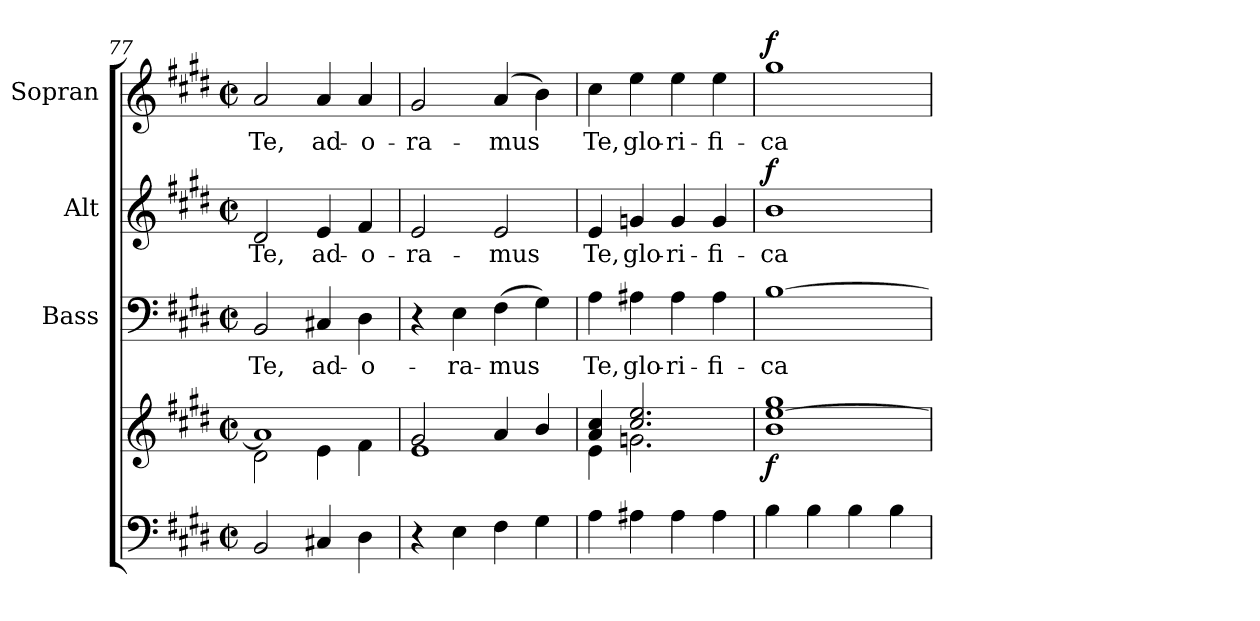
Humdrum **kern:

**kern	**kern	**dynam	**kern	**text	**kern	**text	**dynam	**kern	**text	**dynam
*part4	*part4	*part4	*part3	*part3	*part2	*part2	*part2	*part1	*part1	*part1
*staff5	*staff4	*staff4/5	*staff3	*staff3	*staff2	*staff2	*staff2	*staff1	*staff1	*staff1
*	*	*	*I"Bass	*	*I"Alt	*	*	*I"Sopran	*	*
*	*	*	*I'B.	*	*I'A.	*	*	*I'S.	*	*
*clefF4	*clefG2	*	*clefF4	*	*clefG2	*	*	*clefG2	*	*
*k[f#c#g#d#]	*k[f#c#g#d#]	*	*k[f#c#g#d#]	*	*k[f#c#g#d#]	*	*	*k[f#c#g#d#]	*	*
*E:	*E:	*	*E:	*	*E:	*	*	*E:	*	*
*M2/2	*M2/2	*	*M2/2	*	*M2/2	*	*	*M2/2	*	*
*met(c|)	*met(c|)	*	*met(c|)	*	*met(c|)	*	*	*met(c|)	*	*
=77	=77	=77	=77	=77	=77	=77	=77	=77	=77	=77
*	*^	*	*	*	*	*	*	*	*	*
!	!	!	!	!	!LO:LY:b	!	!LO:LY:b	!	!	!LO:LY:b	!
2BB/	1a]	2d#\	.	2BB/	Te,	2d#/	Te,	.	2a/	Te,	.
!	!	!	!	!	!LO:LY:b	!	!LO:LY:b	!	!	!LO:LY:b	!
4C#X/	.	4e\	.	4C#X/	ad-	4e/	ad-	.	4a/	ad-	.
!	!	!	!	!	!LO:LY:b	!	!LO:LY:b	!	!	!LO:LY:b	!
4D#\	.	4f#\	.	4D#\	-o-	4f#/	-o-	.	4a/	-o-	.
!!LO:LB:g=z
=78	=78	=78	=78	=78	=78	=78	=78	=78	=78	=78	=78
!	!	!	!	!	!	!	!LO:LY:b	!	!	!LO:LY:b	!
4r	2g#/	1e	.	4r	.	2e/	-ra-	.	2g#/	-ra-	.
!	!	!	!	!	!LO:LY:b	!	!	!	!	!	!
4E\	.	.	.	4E\	-ra-	.	.	.	.	.	.
!	!	!	!	!	!LO:LY:b	!	!LO:LY:b	!	!	!LO:LY:b	!
4F#\	4a/	.	.	(>4F#\	-mus	2e/	-mus	.	(4a/	-mus	.
4G#\	4b/	.	.	4G#\)	.	.	.	.	4b\)	.	.
=79	=79	=79	=79	=79	=79	=79	=79	=79	=79	=79	=79
!	!	!	!	!	!LO:LY:b	!	!LO:LY:b	!	!	!LO:LY:b	!
4A\	4a/ 4cc#/	4e\	.	4A\	Te,	4e/	Te,	.	4cc#\	Te,	.
!	!	!	!	!	!LO:LY:b	!	!LO:LY:b	!	!	!LO:LY:b	!
4A#X\	2.cc#/ 2.ee/	2.gn\	.	4A#X\	glo-	4gn/	glo-	.	4ee\	glo-	.
!	!	!	!	!	!LO:LY:b	!	!LO:LY:b	!	!	!LO:LY:b	!
4A#\	.	.	.	4A#\	-ri-	4g/	-ri-	.	4ee\	-ri-	.
!	!	!	!	!	!LO:LY:b	!	!LO:LY:b	!	!	!LO:LY:b	!
4A#\	.	.	.	4A#\	-fi-	4g/	-fi-	.	4ee\	-fi-	.
*	*v	*v	*	*	*	*	*	*	*	*	*
=80	=80	=80	=80	=80	=80	=80	=80	=80	=80	=80
!	!	!LO:DY:b	!	!LO:LY:b	!	!LO:LY:b	!LO:DY:a	!	!LO:LY:b	!LO:DY:a
4B\	1b [1ee 1gg#	f	[1B	-ca-	1b	-ca-	f	1gg#	-ca-	f
4B\	.	.	.	.	.	.	.	.	.	.
4B\	.	.	.	.	.	.	.	.	.	.
4B\	.	.	.	.	.	.	.	.	.	.
=	=	=	=	=	=	=	=	=	=	=
*-	*-	*-	*-	*-	*-	*-	*-	*-	*-	*-
